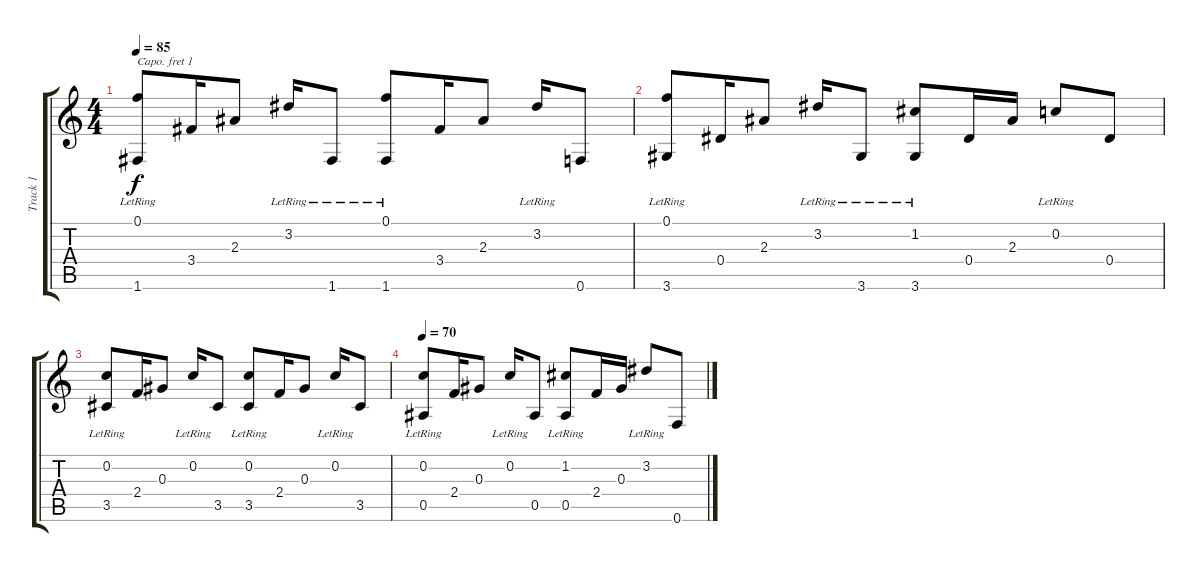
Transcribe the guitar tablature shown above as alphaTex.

\track ("Track 1" "Track 1") {instrument acousticguitarnylon}
\staff {score tabs}
\capo 1
\tuning (E4 B3 G3 D3 A2 E2) {hide}
\ts (4 4)
\tempo 85
\clef g2
\ks c
(0.1 1.6{lr}).8{dy f} 3.4.16 2.3.8 3.2{lr}.16 1.6{lr}.8 (0.1 1.6{lr}).8 3.4.16 2.3.8 3.2{lr}.16 0.6.8 |
(0.1 3.6{lr}).8 0.4.16 2.3.8 3.2{lr}.16 3.6{lr}.8 (1.2 3.6{lr}).8 0.4.16 2.3.16 0.2{lr}.8 0.4.8 |
(0.2{lr} 3.5{lr}).8 2.4.16 0.3.8 0.2{lr}.16 3.5.8 (0.2{lr} 3.5{lr}).8 2.4.16 0.3.8 0.2{lr}.16 3.5.8 |
\tempo 70
(0.2{lr} 0.5{lr}).8 2.4.16 0.3.8 0.2{lr}.16 0.5.8 (1.2{lr} 0.5{lr}).8 2.4.16 0.3.16 3.2{lr}.8 0.6.8
